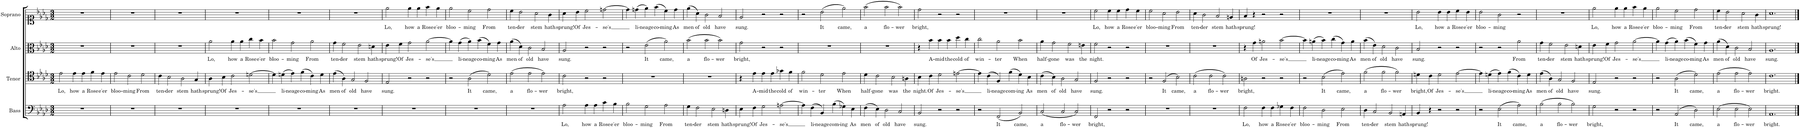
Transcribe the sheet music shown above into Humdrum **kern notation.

**kern	**text	**kern	**text	**kern	**text	**kern	**text
*part4	*part4	*part3	*part3	*part2	*part2	*part1	*part1
*staff4	*staff4	*staff3	*staff3	*staff2	*staff2	*staff1	*staff1
*I"Bass	*	*I"Tenor	*	*I"Alto	*	*I"Soprano	*
*I'B.	*	*I'T.	*	*I'A.	*	*I'S.	*
*clefF4	*	*clefC4	*	*clefC3	*	*clefC1	*
*k[b-e-a-d-]	*	*k[b-e-a-d-]	*	*k[b-e-a-d-]	*	*k[b-e-a-d-]	*
*M3/2	*	*M3/2	*	*M3/2	*	*M3/2	*
=1	=1	=1	=1	=1	=1	=1	=1
!	!	!	!LO:LY:b	!	!	!	!
1.r	.	2e-\	Lo,	1.r	.	1.r	.
!	!	!	!LO:LY:b	!	!	!	!
.	.	4e-\	how	.	.	.	.
!	!	!	!LO:LY:b	!	!	!	!
.	.	4e-\	a	.	.	.	.
!	!	!	!LO:LY:b	!	!	!	!
.	.	4f\	Rose	.	.	.	.
!	!	!	!LO:LY:b	!	!	!	!
.	.	4e-\	e'er	.	.	.	.
=2	=2	=2	=2	=2	=2	=2	=2
!	!	!	!LO:LY:b	!	!	!	!
1.r	.	2e-\	bloo-	1.r	.	1.r	.
!	!	!	!LO:LY:b	!	!	!	!
.	.	2c\	-ming	.	.	.	.
!	!	!	!LO:LY:b	!	!	!	!
.	.	2d-\	From	.	.	.	.
=3	=3	=3	=3	=3	=3	=3	=3
!	!	!	!LO:LY:b	!	!	!	!
1.r	.	4c\	ten-	1.r	.	1.r	.
!	!	!	!LO:LY:b	!	!	!	!
.	.	2B-\	-der	.	.	.	.
!	!	!	!LO:LY:b	!	!	!	!
.	.	2A-\	stem	.	.	.	.
!	!	!	!LO:LY:b	!	!	!	!
.	.	4G/	hath	.	.	.	.
=4	=4	=4	=4	=4	=4	=4	=4
!	!	!	!LO:LY:b	!	!LO:LY:b	!	!
1.r	.	4A-\	sprung!	2a-\	Lo,	1.r	.
!	!	!	!LO:LY:b	!	!	!	!
.	.	4B-\	Of	.	.	.	.
!	!	!	!LO:LY:b	!	!LO:LY:b	!	!
.	.	2c\	Jes-	4a-\	how	.	.
!	!	!	!	!	!LO:LY:b	!	!
.	.	.	.	4a-\	a	.	.
!	!	!	!LO:LY:b	!	!LO:LY:b	!	!
.	.	[2dn\	-se's	4cc\	Rose	.	.
!	!	!	!	!	!LO:LY:b	!	!
.	.	.	.	4b-\	e'er	.	.
=5	=5	=5	=5	=5	=5	=5	=5
!	!	!	!	!	!LO:LY:b	!	!
1.r	.	4d\]	.	2b-\	bloo-	1.r	.
!	!	!	!LO:LY:b	!	!	!	!
.	.	(4dn\	li-	.	.	.	.
!	!	!	!LO:LY:b	!	!LO:LY:b	!	!
.	.	4e-\)	-neage	2g\	-ming	.	.
!	!	!	!LO:LY:b	!	!	!	!
.	.	(4f\	co-	.	.	.	.
!	!	!	!LO:LY:b	!	!LO:LY:b	!	!
.	.	4c\)	-ming	2a-\	From	.	.
!	!	!	!LO:LY:b	!	!	!	!
.	.	4d\	As	.	.	.	.
=6	=6	=6	=6	=6	=6	=6	=6
!	!	!	!LO:LY:b	!	!LO:LY:b	!	!
1.r	.	(4e-\	men	4g\	ten-	1.r	.
!	!	!	!LO:LY:b	!	!LO:LY:b	!	!
.	.	4A-\)	of	2f\	-der	.	.
!	!	!	!LO:LY:b	!	!	!	!
.	.	2G/	old	.	.	.	.
!	!	!	!	!	!LO:LY:b	!	!
.	.	.	.	2e-\	stem	.	.
!	!	!	!LO:LY:b	!	!	!	!
.	.	2F/	have	.	.	.	.
!	!	!	!	!	!LO:LY:b	!	!
.	.	.	.	4dn\	hath	.	.
=7	=7	=7	=7	=7	=7	=7	=7
!	!	!	!LO:LY:b	!	!LO:LY:b	!	!LO:LY:b
1.r	.	2E-/	sung.	4e-\	sprung!	2ee-\	Lo,
!	!	!	!	!	!LO:LY:b	!	!
.	.	.	.	4f\	Of	.	.
!	!	!	!	!	!LO:LY:b	!	!LO:LY:b
.	.	2r	.	2g\	Jes-	4ee-\	how
!	!	!	!	!	!	!	!LO:LY:b
.	.	.	.	.	.	4ee-\	a
!	!	!	!	!	!LO:LY:b	!	!LO:LY:b
.	.	2r	.	[2a-\	-se's	4ff\	Rose
!	!	!	!	!	!	!	!LO:LY:b
.	.	.	.	.	.	4ee-\	e'er
=8	=8	=8	=8	=8	=8	=8	=8
!	!	!	!	!	!	!	!LO:LY:b
1.r	.	2r	.	4a-\]	.	2ee-\	bloo-
!	!	!	!	!	!LO:LY:b	!	!
.	.	.	.	(4g\	li-	.	.
!	!	!	!LO:LY:b	!	!LO:LY:b	!	!LO:LY:b
.	.	(2A-\	It	4a-\)	-neage	2cc\	-ming
!	!	!	!	!	!LO:LY:b	!	!
.	.	.	.	(4b-\	co-	.	.
!	!	!	!LO:LY:b	!	!LO:LY:b	!	!LO:LY:b
.	.	2d-\)	came,	4f\)	-ming	2dd-\	From
!	!	!	!	!	!LO:LY:b	!	!
.	.	.	.	4g\	As	.	.
=9	=9	=9	=9	=9	=9	=9	=9
!	!	!	!LO:LY:b	!	!LO:LY:b	!	!LO:LY:b
1.r	.	(2e-\	a	(4a-\	men	4cc\	ten-
!	!	!	!	!	!LO:LY:b	!	!LO:LY:b
.	.	.	.	4d-\)	of	2b-\	-der
!	!	!	!LO:LY:b	!	!LO:LY:b	!	!
.	.	2e-\	flo-	2c\	old	.	.
!	!	!	!	!	!	!	!LO:LY:b
.	.	.	.	.	.	2a-\	stem
!	!	!	!LO:LY:b	!	!LO:LY:b	!	!
.	.	2e-\)	-wer	2B-/	have	.	.
!	!	!	!	!	!	!	!LO:LY:b
.	.	.	.	.	.	4g\	hath
=10	=10	=10	=10	=10	=10	=10	=10
!	!LO:LY:b	!	!LO:LY:b	!	!LO:LY:b	!	!LO:LY:b
2A-\	Lo,	2c\	bright,	2A-/	sung.	4a-\	sprung!
!	!	!	!	!	!	!	!LO:LY:b
.	.	.	.	.	.	4b-\	Of
!	!LO:LY:b	!	!	!	!	!	!LO:LY:b
4A-\	how	2r	.	2r	.	2cc\	Jes-
!	!LO:LY:b	!	!	!	!	!	!
4A-\	a	.	.	.	.	.	.
!	!LO:LY:b	!	!	!	!	!	!LO:LY:b
4c\	Rose	2r	.	2r	.	[2ddn\	-se's
!	!LO:LY:b	!	!	!	!	!	!
4B-\	e'er	.	.	.	.	.	.
=11	=11	=11	=11	=11	=11	=11	=11
!	!LO:LY:b	!	!	!	!	!	!
2B-\	bloo-	1.r	.	2r	.	4dd\]	.
!	!	!	!	!	!	!	!LO:LY:b
.	.	.	.	.	.	(4ddn\	li-
!	!LO:LY:b	!	!	!	!LO:LY:b	!	!LO:LY:b
2G\	-ming	.	.	(2e-\	It	4ee-\)	-neage
!	!	!	!	!	!	!	!LO:LY:b
.	.	.	.	.	.	(4ff\	co-
!	!LO:LY:b	!	!	!	!LO:LY:b	!	!LO:LY:b
2A-\	From	.	.	2a-\)	came,	4cc\)	-ming
!	!	!	!	!	!	!	!LO:LY:b
.	.	.	.	.	.	4dd\	As
=12	=12	=12	=12	=12	=12	=12	=12
!	!LO:LY:b	!	!	!	!LO:LY:b	!	!LO:LY:b
4G\	ten-	1.r	.	(2b-\	a	(4ee-\	men
!	!LO:LY:b	!	!	!	!	!	!LO:LY:b
2F\	-der	.	.	.	.	4a-\)	of
!	!	!	!	!	!LO:LY:b	!	!LO:LY:b
.	.	.	.	2b-\	flo-	2g\	old
!	!LO:LY:b	!	!	!	!	!	!
2E-\	stem	.	.	.	.	.	.
!	!	!	!	!	!LO:LY:b	!	!LO:LY:b
.	.	.	.	2b-\)	-wer	2f/	have
!	!LO:LY:b	!	!	!	!	!	!
4Dn\	hath	.	.	.	.	.	.
=13	=13	=13	=13	=13	=13	=13	=13
!	!LO:LY:b	!	!	!	!LO:LY:b	!	!LO:LY:b
4E-\	sprung!	4r	.	2g\	bright,	2e-/	sung.
!	!LO:LY:b	!	!LO:LY:b	!	!	!	!
4F\	Of	4e-\	A-	.	.	.	.
!	!LO:LY:b	!	!LO:LY:b	!	!	!	!
2G\	Jes-	4e-\	-mid	2r	.	2r	.
!	!	!	!LO:LY:b	!	!	!	!
.	.	4e-\	the	.	.	.	.
!	!LO:LY:b	!	!LO:LY:b	!	!	!	!
[2An\	-se's	4g-X\	cold	2r	.	2r	.
!	!	!	!LO:LY:b	!	!	!	!
.	.	4f\	of	.	.	.	.
=14	=14	=14	=14	=14	=14	=14	=14
!	!	!	!LO:LY:b	!	!	!	!
4A\]	.	2f\	win-	1.r	.	2r	.
!	!LO:LY:b	!	!	!	!	!	!
((4F\	li-	.	.	.	.	.	.
!	!LO:LY:b	!	!LO:LY:b	!	!	!	!LO:LY:b
4BB-/))	-neage	2d-\	-ter	.	.	(2b-\	It
!	!LO:LY:b	!	!	!	!	!	!
(4B-\	com-	.	.	.	.	.	.
!	!LO:LY:b	!	!LO:LY:b	!	!	!	!LO:LY:b
4G-X\)	-ing	2e-\	When	.	.	2ee-\)	came,
!	!LO:LY:b	!	!	!	!	!	!
4E-\	As	.	.	.	.	.	.
=15	=15	=15	=15	=15	=15	=15	=15
!	!LO:LY:b	!	!LO:LY:b	!	!	!	!LO:LY:b
(4F\	men	4d-\	half-	1.r	.	(2ff\	a
!	!LO:LY:b	!	!LO:LY:b	!	!	!	!
4E-\)	of	2c\	-gone	.	.	.	.
!	!LO:LY:b	!	!	!	!	!	!LO:LY:b
2D-\	old	.	.	.	.	2ff\	flo-
!	!	!	!LO:LY:b	!	!	!	!
.	.	2B-\	was	.	.	.	.
!	!LO:LY:b	!	!	!	!	!	!LO:LY:b
2C/	have	.	.	.	.	2ff\)	-wer
!	!	!	!LO:LY:b	!	!	!	!
.	.	4An\	the	.	.	.	.
=16	=16	=16	=16	=16	=16	=16	=16
!	!LO:LY:b	!	!LO:LY:b	!	!	!	!LO:LY:b
2BB-/	sung.	4B-\	night.	4r	.	2dd-\	bright,
!	!	!	!LO:LY:b	!	!LO:LY:b	!	!
.	.	4c\	Of	4b-\	A-	.	.
!	!	!	!LO:LY:b	!	!LO:LY:b	!	!
2r	.	2d-\	Jes-	4b-\	-mid	2r	.
!	!	!	!	!	!LO:LY:b	!	!
.	.	.	.	4b-\	the	.	.
!	!	!	!LO:LY:b	!	!LO:LY:b	!	!
2r	.	[2en\	-se's	4dd-\	cold	2r	.
!	!	!	!	!	!LO:LY:b	!	!
.	.	.	.	4cc\	of	.	.
=17	=17	=17	=17	=17	=17	=17	=17
!	!	!	!	!	!LO:LY:b	!	!
2r	.	4e\]	.	2cc\	win-	1.r	.
!	!	!	!LO:LY:b	!	!	!	!
.	.	((4c\	li-	.	.	.	.
!	!LO:LY:b	!	!LO:LY:b	!	!LO:LY:b	!	!
(2FF/	It	4F/))	-neage	2a-\	-ter	.	.
!	!	!	!LO:LY:b	!	!	!	!
.	.	(4f\	com-	.	.	.	.
!	!LO:LY:b	!	!LO:LY:b	!	!LO:LY:b	!	!
2BB-/)	came,	4d-\)	-ing	2b-\	When	.	.
!	!	!	!LO:LY:b	!	!	!	!
.	.	4B-\	As	.	.	.	.
=18	=18	=18	=18	=18	=18	=18	=18
!	!LO:LY:b	!	!LO:LY:b	!	!LO:LY:b	!	!
(2C/	a	(4c\	men	4a-\	half-	1.r	.
!	!	!	!LO:LY:b	!	!LO:LY:b	!	!
.	.	4B-\)	of	2g\	-gone	.	.
!	!LO:LY:b	!	!LO:LY:b	!	!	!	!
2C/	flo-	2A-\	old	.	.	.	.
!	!	!	!	!	!LO:LY:b	!	!
.	.	.	.	2f\	was	.	.
!	!LO:LY:b	!	!LO:LY:b	!	!	!	!
2C/)	-wer	2G/	have	.	.	.	.
!	!	!	!	!	!LO:LY:b	!	!
.	.	.	.	4en\	the	.	.
=19	=19	=19	=19	=19	=19	=19	=19
!	!LO:LY:b	!	!LO:LY:b	!	!LO:LY:b	!	!LO:LY:b
2FF/	bright,	2F/	sung.	2f\	night.	2cc\	Lo,
!	!	!	!	!	!	!	!LO:LY:b
2r	.	2r	.	2r	.	4cc\	how
!	!	!	!	!	!	!	!LO:LY:b
.	.	.	.	.	.	4cc\	a
!	!	!	!	!	!	!	!LO:LY:b
2r	.	2r	.	2r	.	4dd-\	Rose
!	!	!	!	!	!	!	!LO:LY:b
.	.	.	.	.	.	4cc\	e'er
=20	=20	=20	=20	=20	=20	=20	=20
!	!	!	!	!	!	!	!LO:LY:b
1.r	.	2r	.	1.r	.	2cc\	bloo-
!	!	!	!LO:LY:b	!	!	!	!LO:LY:b
.	.	(2F/	It	.	.	2a-\	-ming
!	!	!	!LO:LY:b	!	!	!	!LO:LY:b
.	.	2B-\)	came,	.	.	2b-\	From
=21	=21	=21	=21	=21	=21	=21	=21
!	!	!	!LO:LY:b	!	!	!	!LO:LY:b
1.r	.	(2c\	a	1.r	.	4a-\	ten-
!	!	!	!	!	!	!	!LO:LY:b
.	.	.	.	.	.	2g\	-der
!	!	!	!LO:LY:b	!	!	!	!
.	.	2c\	flo-	.	.	.	.
!	!	!	!	!	!	!	!LO:LY:b
.	.	.	.	.	.	2f/	stem
!	!	!	!LO:LY:b	!	!	!	!
.	.	2c\)	-wer	.	.	.	.
!	!	!	!	!	!	!	!LO:LY:b
.	.	.	.	.	.	4en/	hath
=22	=22	=22	=22	=22	=22	=22	=22
!	!LO:LY:b	!	!LO:LY:b	!	!	!	!LO:LY:b
2F\	Lo,	2An\	bright,	4r	.	4f/	sprung!
!	!	!	!	!	!LO:LY:b	!	!
.	.	.	.	4g\	Of	4r	.
!	!LO:LY:b	!	!	!	!LO:LY:b	!	!
4F\	how	2r	.	2an\	Jes-	2r	.
!	!LO:LY:b	!	!	!	!	!	!
4F\	a	.	.	.	.	.	.
!	!LO:LY:b	!	!	!	!LO:LY:b	!	!
4G-X\	Rose	2r	.	[2b-\	-se's	2r	.
!	!LO:LY:b	!	!	!	!	!	!
4F\	e'er	.	.	.	.	.	.
=23	=23	=23	=23	=23	=23	=23	=23
!	!LO:LY:b	!	!	!	!	!	!
2F\	bloo-	2r	.	4b-\]	.	1.r	.
!	!	!	!	!	!LO:LY:b	!	!
.	.	.	.	(4an\	li-	.	.
!	!LO:LY:b	!	!LO:LY:b	!	!LO:LY:b	!	!
2D-\	-ming	(2B-\	It	4b-\)	-neage	.	.
!	!	!	!	!	!LO:LY:b	!	!
.	.	.	.	(4cc\	co-	.	.
!	!LO:LY:b	!	!LO:LY:b	!	!LO:LY:b	!	!
2E-\	From	2e-\)	came,	4g\)	-ming	.	.
!	!	!	!	!	!LO:LY:b	!	!
.	.	.	.	4a\	As	.	.
=24	=24	=24	=24	=24	=24	=24	=24
!	!LO:LY:b	!	!LO:LY:b	!	!LO:LY:b	!	!
4D-\	ten-	(2f\	a	(4b-\	men	1.r	.
!	!LO:LY:b	!	!	!	!LO:LY:b	!	!
2C/	-der	.	.	4e-\)	of	.	.
!	!	!	!LO:LY:b	!	!LO:LY:b	!	!
.	.	2f\	flo-	2d-\	old	.	.
!	!LO:LY:b	!	!	!	!	!	!
2BB-/	stem	.	.	.	.	.	.
!	!	!	!LO:LY:b	!	!LO:LY:b	!	!
.	.	2f\)	-wer	2c\	have	.	.
!	!LO:LY:b	!	!	!	!	!	!
4AAn/	hath	.	.	.	.	.	.
=25	=25	=25	=25	=25	=25	=25	=25
!	!LO:LY:b	!	!LO:LY:b	!	!LO:LY:b	!	!LO:LY:b
4BB-/	sprung!	4dn\	bright,	2B-/	sung.	2b-\	Lo,
!	!	!	!LO:LY:b	!	!	!	!
4r	.	4c\	Of	.	.	.	.
!	!	!	!LO:LY:b	!	!	!	!LO:LY:b
2r	.	2d\	Jes-	2r	.	4b-\	how
!	!	!	!	!	!	!	!LO:LY:b
.	.	.	.	.	.	4b-\	a
!	!	!	!LO:LY:b	!	!	!	!LO:LY:b
2r	.	[2e-\	-se's	2r	.	4cc\	Rose
!	!	!	!	!	!	!	!LO:LY:b
.	.	.	.	.	.	4b-\	e'er
=26	=26	=26	=26	=26	=26	=26	=26
!	!	!	!	!	!	!	!LO:LY:b
2r	.	4e-\]	.	2r	.	2b-\	bloo-
!	!	!	!LO:LY:b	!	!	!	!
.	.	(4dn\	li-	.	.	.	.
!	!LO:LY:b	!	!LO:LY:b	!	!	!	!LO:LY:b
(2E-\	It	4e-\)	-neage	2r	.	2g\	-ming
!	!	!	!LO:LY:b	!	!	!	!
.	.	(4f\	co-	.	.	.	.
!	!LO:LY:b	!	!LO:LY:b	!	!LO:LY:b	!	!
2A-\)	came,	4c\)	-ming	2a-\	From	2r	.
!	!	!	!LO:LY:b	!	!	!	!
.	.	4d\	As	.	.	.	.
=27	=27	=27	=27	=27	=27	=27	=27
!	!LO:LY:b	!	!LO:LY:b	!	!LO:LY:b	!	!
(2B-\	a	(4e-\	men	4g\	ten-	1.r	.
!	!	!	!LO:LY:b	!	!LO:LY:b	!	!
.	.	4A-\)	of	2f\	-der	.	.
!	!LO:LY:b	!	!LO:LY:b	!	!	!	!
2B-\	flo-	2G/	old	.	.	.	.
!	!	!	!	!	!LO:LY:b	!	!
.	.	.	.	2e-\	stem	.	.
!	!LO:LY:b	!	!LO:LY:b	!	!	!	!
2B-\)	-wer	2F/	have	.	.	.	.
!	!	!	!	!	!LO:LY:b	!	!
.	.	.	.	4dn\	hath	.	.
=28	=28	=28	=28	=28	=28	=28	=28
!	!LO:LY:b	!	!LO:LY:b	!	!LO:LY:b	!	!LO:LY:b
2G\	bright,	2E-/	sung.	4e-\	sprung!	2ee-\	Lo,
!	!	!	!	!	!LO:LY:b	!	!
.	.	.	.	4f\	Of	.	.
!	!	!	!	!	!LO:LY:b	!	!LO:LY:b
2r	.	2r	.	2g\	Jes-	4ee-\	how
!	!	!	!	!	!	!	!LO:LY:b
.	.	.	.	.	.	4ee-\	a
!	!	!	!	!	!LO:LY:b	!	!LO:LY:b
2r	.	2r	.	[2a-\	-se's	4ff\	Rose
!	!	!	!	!	!	!	!LO:LY:b
.	.	.	.	.	.	4ee-\	e'er
=29	=29	=29	=29	=29	=29	=29	=29
!	!	!	!	!	!	!	!LO:LY:b
2r	.	2r	.	4a-\]	.	2ee-\	bloo-
!	!	!	!	!	!LO:LY:b	!	!
.	.	.	.	(4g\	li-	.	.
!	!LO:LY:b	!	!LO:LY:b	!	!LO:LY:b	!	!LO:LY:b
(2AA-/	It	(2A-\	It	4a-\)	-neage	2cc\	-ming
!	!	!	!	!	!LO:LY:b	!	!
.	.	.	.	(4b-\	co-	.	.
!	!LO:LY:b	!	!LO:LY:b	!	!LO:LY:b	!	!LO:LY:b
2D-\)	came,	2d-\)	came,	4f\)	-ming	2dd-\	From
!	!	!	!	!	!LO:LY:b	!	!
.	.	.	.	4g\	As	.	.
=30	=30	=30	=30	=30	=30	=30	=30
!	!LO:LY:b	!	!LO:LY:b	!	!LO:LY:b	!	!LO:LY:b
(2E-\	a	(2e-\	a	(4a-\	men	4cc\	ten-
!	!	!	!	!	!LO:LY:b	!	!LO:LY:b
.	.	.	.	4d-\)	of	2b-\	-der
!	!LO:LY:b	!	!LO:LY:b	!	!LO:LY:b	!	!
2E-\	flo-	2e-\	flo-	2c\	old	.	.
!	!	!	!	!	!	!	!LO:LY:b
.	.	.	.	.	.	2a-\	stem
!	!LO:LY:b	!	!LO:LY:b	!	!LO:LY:b	!	!
2E-\)	-wer	2e-\)	-wer	2B-/	have	.	.
!	!	!	!	!	!	!	!LO:LY:b
.	.	.	.	.	.	4g\	hath
=31	=31	=31	=31	=31	=31	=31	=31
!	!LO:LY:b	!	!LO:LY:b	!	!LO:LY:b	!	!LO:LY:b
1.AA-	bright.	1.c	bright.	1.A-	sung.	1.a-	sprung!
==	==	==	==	==	==	==	==
*-	*-	*-	*-	*-	*-	*-	*-
